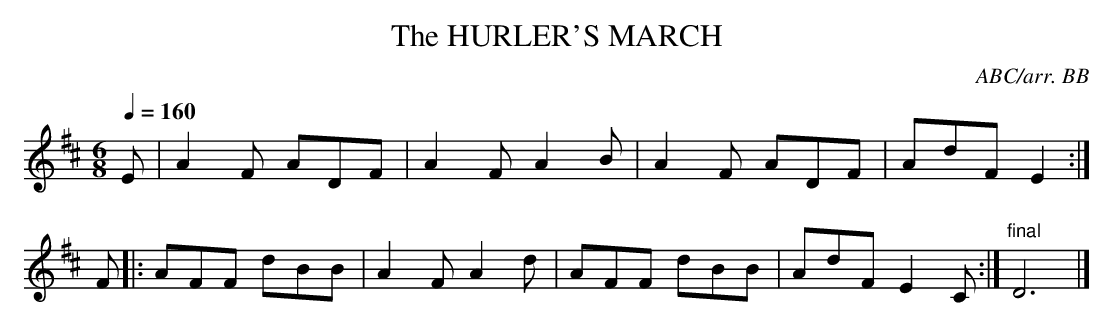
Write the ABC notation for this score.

X:1
T:HURLER'S MARCH, The
C:ABC/arr. BB
which in Levey's day meant County Laois.
Q:1/4=160
L:1/8
M:6/8
K:D % source key = F
E|A2F ADF|A2F A2B|A2F ADF|AdF E2 :|
F|:AFF dBB|A2F A2d|AFF dBB|AdF E2C :|"final"D6|]
